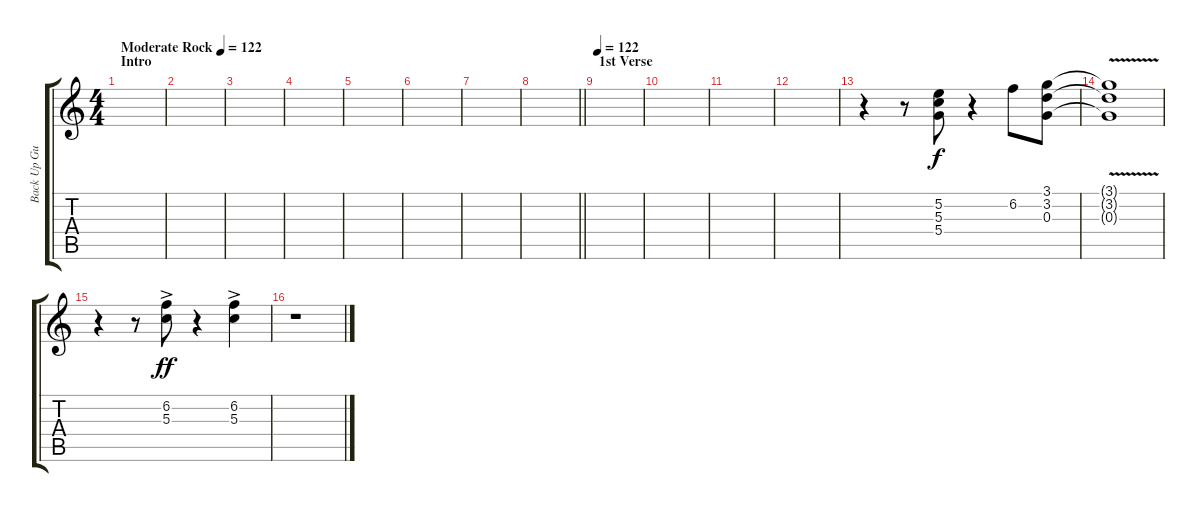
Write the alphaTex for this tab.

\track ("Back Up Guitar" "Back Up Gu") {instrument distortionguitar}
\staff {score tabs}
\tuning (E4 B3 G3 D3 A2 E2) {hide}
\ts (4 4)
\section ("" "Intro")
\tempo (122 "Moderate Rock")
\clef g2
\ks c
|
|
|
|
|
|
|
\barLineRight lightlight
|
\section ("" "1st Verse")
\tempo 122
|
|
|
|
r.4 r.8 (5.2 5.3 5.4).8 r.4 6.2.8 (3.1 3.2 0.3).8 |
(3.1{t} 3.2{t} 0.3{v t}).1 |
r.4 r.8 (6.2 5.3{ac}).8{dy ff} r.4 (6.2 5.3{ac}).4 |
r.1
